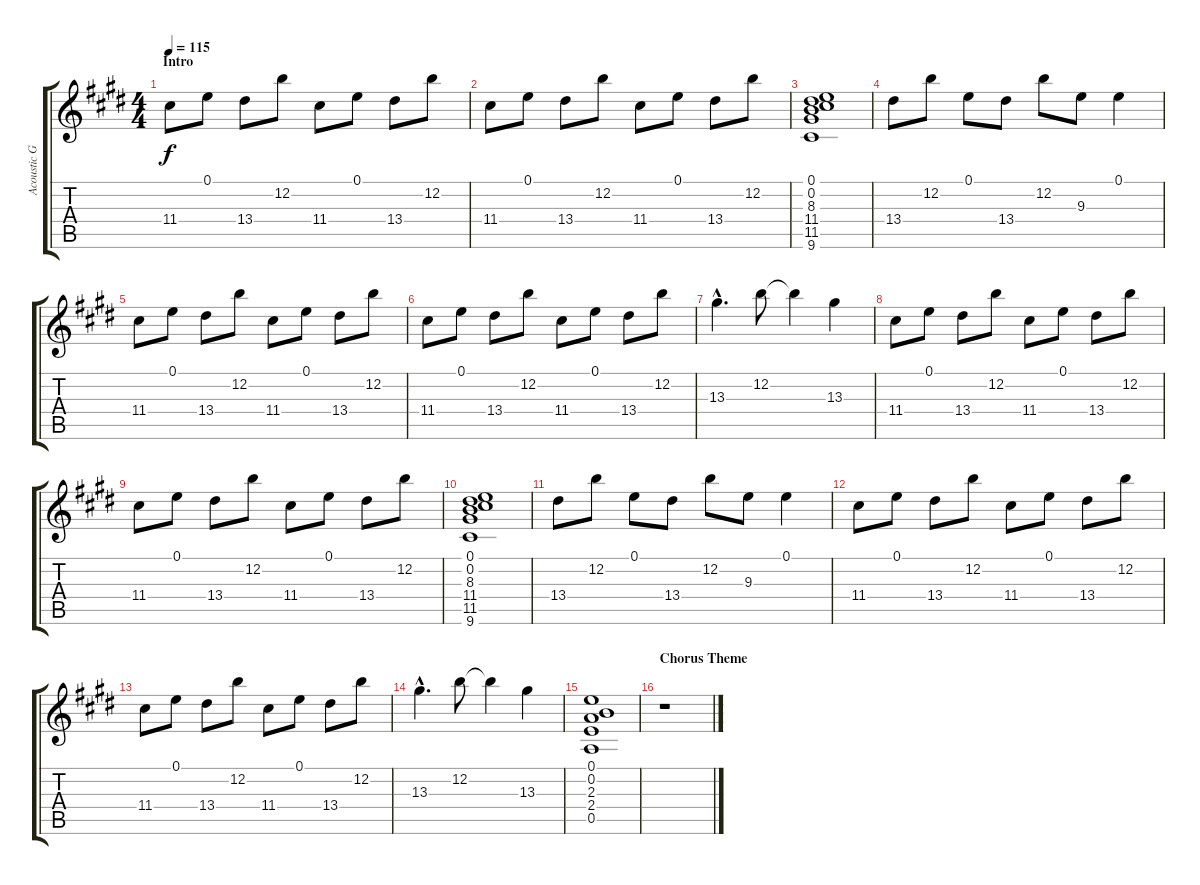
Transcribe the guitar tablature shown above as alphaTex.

\track ("Acoustic Guitar 2" "Acoustic G") {instrument acousticguitarsteel}
\staff {score tabs}
\tuning (E4 B3 G3 D3 A2 E2) {hide}
\ts (4 4)
\section ("" "Intro")
\tempo 115
\clef g2
\ks e
11.4.8{dy f instrument acousticguitarsteel} 0.1.8 13.4.8 12.2.8 11.4.8 0.1.8 13.4.8 12.2.8 |
11.4.8 0.1.8 13.4.8 12.2.8 11.4.8 0.1.8 13.4.8 12.2.8 |
(0.1 0.2 8.3 11.4 11.5 9.6).1 |
13.4.8 12.2.8 0.1.8 13.4.8 12.2.8 9.3.8 0.1.4 |
11.4.8 0.1.8 13.4.8 12.2.8 11.4.8 0.1.8 13.4.8 12.2.8 |
11.4.8 0.1.8 13.4.8 12.2.8 11.4.8 0.1.8 13.4.8 12.2.8 |
13.3{hac}.4{d} 12.2.8 12.2{t}.4 13.3.4 |
11.4.8 0.1.8 13.4.8 12.2.8 11.4.8 0.1.8 13.4.8 12.2.8 |
11.4.8 0.1.8 13.4.8 12.2.8 11.4.8 0.1.8 13.4.8 12.2.8 |
(0.1 0.2 8.3 11.4 11.5 9.6).1 |
13.4.8 12.2.8 0.1.8 13.4.8 12.2.8 9.3.8 0.1.4 |
11.4.8 0.1.8 13.4.8 12.2.8 11.4.8 0.1.8 13.4.8 12.2.8 |
11.4.8 0.1.8 13.4.8 12.2.8 11.4.8 0.1.8 13.4.8 12.2.8 |
13.3{hac}.4{d} 12.2.8 12.2{t}.4 13.3.4 |
(0.1 0.2 2.3 2.4 0.5).1 |
\section ("" "Chorus Theme")
r.1
